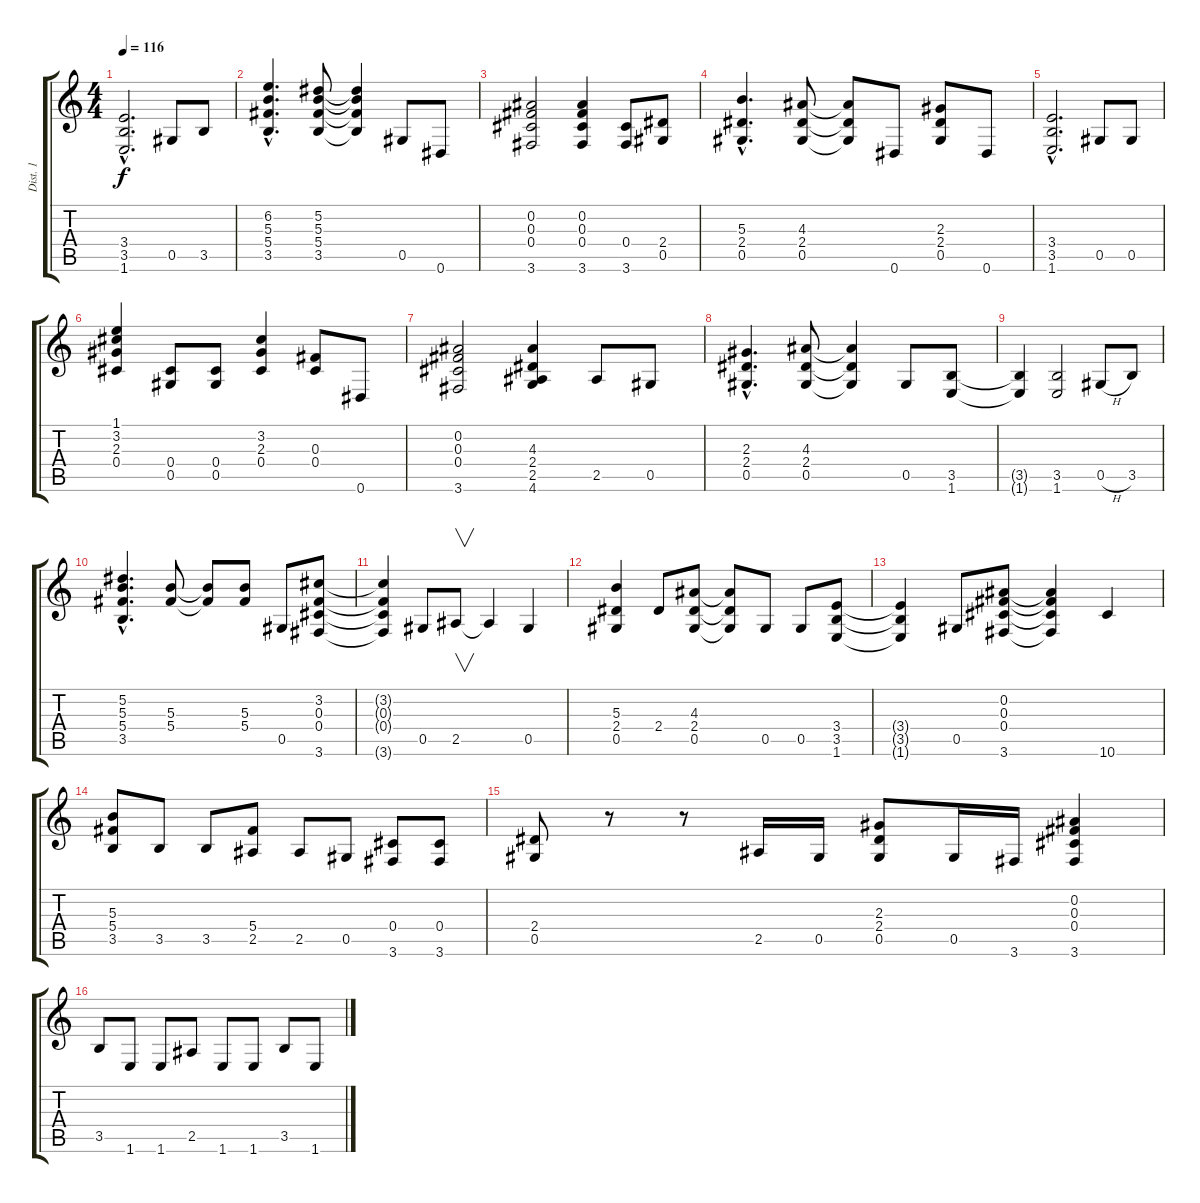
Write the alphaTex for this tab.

\track ("Dist. 1" "Dist. 1") {instrument distortionguitar}
\staff {score tabs}
\tuning (Eb4 Bb3 Gb3 Db3 Ab2 Eb2) {hide}
\ts (4 4)
\tempo 116
\clef g2
\ks c
(3.4{hac} 3.5{hac} 1.6{hac}).2{d dy f} 0.5.8 3.5.8 |
(6.2{hac} 5.3{hac} 5.4{hac} 3.5{hac}).4{d} (5.2 5.3 5.4 3.5).8 (5.2{t} 5.3{t} 5.4{t} 3.5{t}).4 0.5.8 0.6.8 |
(0.2 0.3 0.4 3.6).2 (0.2 0.3 0.4 3.6).4 (0.4 3.6).8 (2.4 0.5).8 |
(5.3{hac} 2.4{hac} 0.5{hac}).4{d} (4.3 2.4 0.5).8 (4.3{t} 2.4{t} 0.5{t}).8 0.6.8 (2.3 2.4 0.5).8 0.6.8 |
(3.4{hac} 3.5{hac} 1.6{hac}).2{d} 0.5.8 0.5.8 |
(1.1 3.2 2.3 0.4).4 (0.4 0.5).8 (0.4 0.5).8 (3.2 2.3 0.4).4 (0.3 0.4).8 0.6.8 |
(0.2 0.3 0.4 3.6).2 (4.3 2.4 2.5 4.6).4 2.5.8 0.5.8 |
(2.3{hac} 2.4{hac} 0.5{hac}).4{d} (4.3 2.4 0.5).8 (4.3{t} 2.4{t} 0.5{t}).4 0.5.8 (3.5 1.6).8 |
(3.5{t} 1.6{t}).4 (3.5 1.6).2 0.5{h}.8 3.5.8 |
(5.2{hac} 5.3{hac} 5.4{hac} 3.5{hac}).4{d} (5.3 5.4).8 (5.3{t} 5.4{t}).8 (5.3 5.4).8 0.5.8 (3.2 0.3 0.4 3.6).8 |
(3.2{t} 0.3{t} 0.4{t} 3.6{t}).4 0.5.8 2.5.8{v} 2.5{t}.4 0.5.4 |
(5.3 2.4 0.5).4 2.4.8 (4.3 2.4 0.5).8 (4.3{t} 2.4{t} 0.5{t}).8 0.5.8 0.5.8 (3.4 3.5 1.6).8 |
(3.4{t} 3.5{t} 1.6{t}).4 0.5.8 (0.2 0.3 0.4 3.6).8 (0.2{t} 0.3{t} 0.4{t} 3.6{t}).4 10.6.4 |
(5.3 5.4 3.5).8 3.5.8 3.5.8 (5.4 2.5).8 2.5.8 0.5.8 (0.4 3.6).8 (0.4 3.6).8 |
(2.4 0.5).8 r.8 r.8 2.5.16 0.5.16 (2.3 2.4 0.5).8 0.5.16 3.6.16 (0.2 0.3 0.4 3.6).4 |
3.5.8 1.6.8 1.6.8 2.5.8 1.6.8 1.6.8 3.5.8 1.6.8
